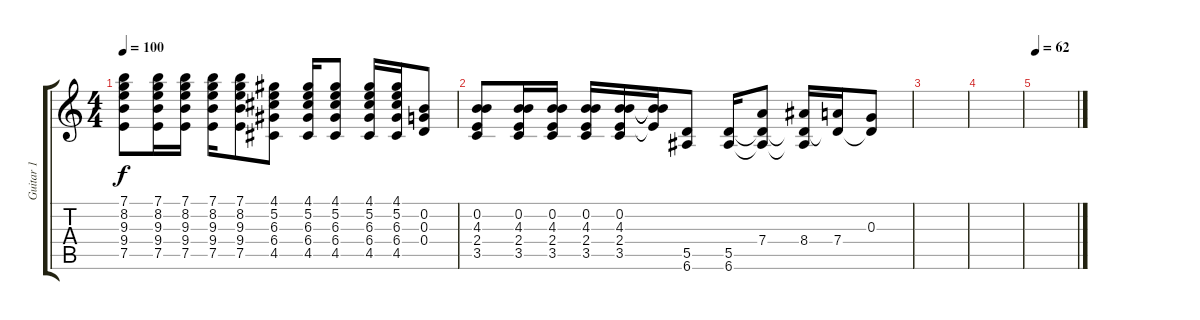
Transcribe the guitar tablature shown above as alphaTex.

\track ("Guitar 1" "Guitar 1") {instrument distortionguitar}
\staff {score tabs}
\tuning (E4 B3 G3 D3 A2 E2) {hide}
\ts (4 4)
\tempo 100
\clef g2
\ks c
(7.1 8.2 9.3 9.4 7.5).8{dy f} (7.1 8.2 9.3 9.4 7.5).16 (7.1 8.2 9.3 9.4 7.5).16 (7.1 8.2 9.3 9.4 7.5).16 (7.1 8.2 9.3 9.4 7.5).8 (4.1 5.2 6.3 6.4 4.5).8 (4.1 5.2 6.3 6.4 4.5).16 (4.1 5.2 6.3 6.4 4.5).8 (4.1 5.2 6.3 6.4 4.5).16 (4.1 5.2 6.3 6.4 4.5).16 (0.2 0.3 0.4).8 |
(0.2 4.3 2.4 3.5).8 (0.2 4.3 2.4 3.5).16 (0.2 4.3 2.4 3.5).16 (0.2 4.3 2.4 3.5).16 (0.2 4.3 2.4 3.5).16 (0.2{t} 4.3{t} 2.4{t}).16 (5.5 6.6).8 (5.5 6.6).16 (7.4 5.5{t} 6.6{t}).8 (8.4 5.5{t} 6.6{t}).16 (7.4 5.5{t}).16 (0.3 5.5{t}).8 |
|
|
\tempo 62
